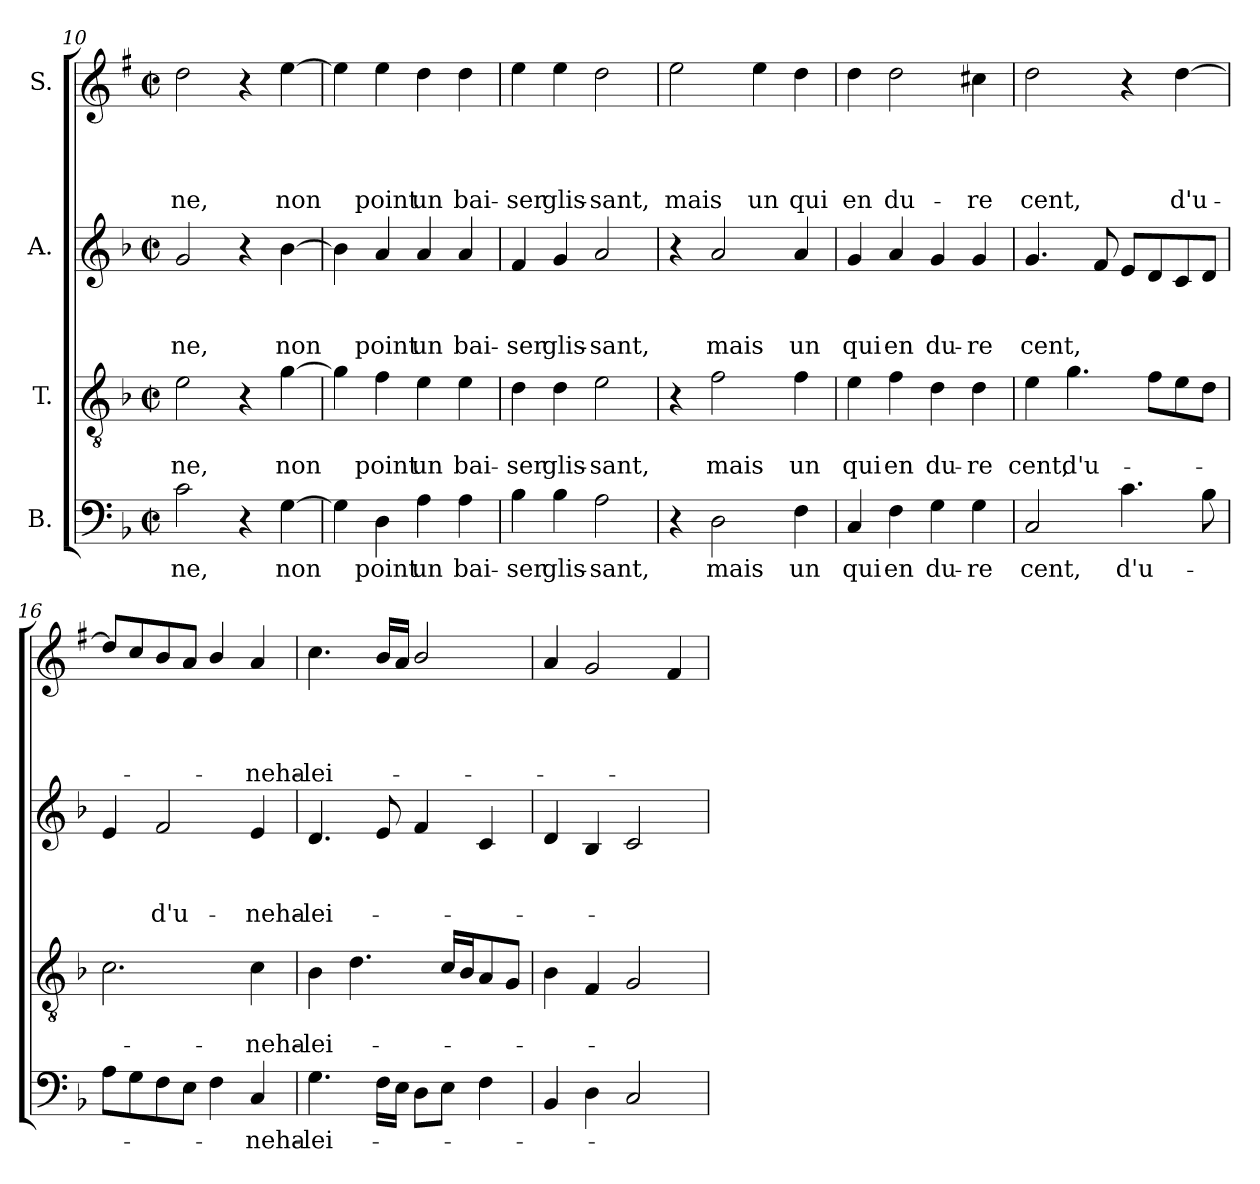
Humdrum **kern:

**kern	**text	**kern	**text	**text	**kern	**text	**text	**text	**kern	**text	**text	**text	**text
*part4	*part4	*part3	*part3	*part3	*part2	*part2	*part2	*part2	*part1	*part1	*part1	*part1	*part1
*staff4	*staff4	*staff3	*staff3	*staff3	*staff2	*staff2	*staff2	*staff2	*staff1	*staff1	*staff1	*staff1	*staff1
*I"B.	*	*I"T.	*	*	*I"A.	*	*	*	*I"S.	*	*	*	*
*clefF4	*	*clefGv2	*	*	*clefG2	*	*	*	*clefG2	*	*	*	*
*	*	*	*	*	*	*	*	*	*ITrd1c2	*	*	*	*
*k[b-]	*	*k[b-]	*	*	*k[b-]	*	*	*	*k[b-]	*	*	*	*
*F:	*	*F:	*	*	*F:	*	*	*	*F:	*	*	*	*
*M2/2	*	*M2/2	*	*	*M2/2	*	*	*	*M2/2	*	*	*	*
*met(c|)	*	*met(c|)	*	*	*met(c|)	*	*	*	*met(c|)	*	*	*	*
=10	=10	=10	=10	=10	=10	=10	=10	=10	=10	=10	=10	=10	=10
2c\	-ne,	2e\	.	-ne,	2g/	.	.	-ne,	2cc\	.	.	.	-ne,
4r	.	4r	.	.	4r	.	.	.	4r	.	.	.	.
[4G\	non	[4g\	.	non	[4b-\	.	.	non	[4dd\	.	.	.	non
!!LO:LB:g=z
=11	=11	=11	=11	=11	=11	=11	=11	=11	=11	=11	=11	=11	=11
4G\]	.	4g\]	.	.	4b-\]	.	.	.	4dd\]	.	.	.	.
4D\	point	4f\	.	point	4a/	.	.	point	4dd\	.	.	.	point
4A\	un	4e\	.	un	4a/	.	.	un	4cc\	.	.	.	un
4A\	bai-	4e\	.	bai-	4a/	.	.	bai-	4cc\	.	.	.	bai-
=12	=12	=12	=12	=12	=12	=12	=12	=12	=12	=12	=12	=12	=12
4B-\	-ser	4d\	.	-ser	4f/	.	.	-ser	4dd\	.	.	.	-ser
4B-\	glis-	4d\	.	glis-	4g/	.	.	glis-	4dd\	.	.	.	glis-
2A\	-sant,	2e\	.	-sant,	2a/	.	.	-sant,	2cc\	.	.	.	-sant,
=13	=13	=13	=13	=13	=13	=13	=13	=13	=13	=13	=13	=13	=13
4r	.	4r	.	.	4r	.	.	.	2dd\	.	.	.	mais
2D\	mais	2f\	.	mais	2a/	.	.	mais	.	.	.	.	.
.	.	.	.	.	.	.	.	.	4dd\	.	.	.	un
4F\	un	4f\	.	un	4a/	.	.	un	4cc\	.	.	.	qui
=14	=14	=14	=14	=14	=14	=14	=14	=14	=14	=14	=14	=14	=14
4C/	qui	4e\	.	qui	4g/	.	.	qui	4cc\	.	.	.	en
4F\	en	4f\	.	en	4a/	.	.	en	2cc\	.	.	.	du-
4G\	du-	4d\	.	du-	4g/	.	.	du-	.	.	.	.	.
4G\	-re	4d\	.	-re	4g/	.	.	-re	4bn\	.	.	.	-re
=15	=15	=15	=15	=15	=15	=15	=15	=15	=15	=15	=15	=15	=15
2C/	cent,	4e\	.	cent,	4.g/	.	.	cent,	2cc\	.	.	.	cent,
.	.	4.g\	.	d'u-	.	.	.	.	.	.	.	.	.
.	.	.	.	.	8f/	.	.	.	.	.	.	.	.
4.c\	d'u-	.	.	.	8e/L	.	.	.	4r	.	.	.	.
.	.	8f\L	.	.	8d/	.	.	.	.	.	.	.	.
.	.	8e\	.	.	8c/	.	.	.	[4cc\	.	.	.	d'u-
8B-\	.	8d\J	.	.	8d/J	.	.	.	.	.	.	.	.
!!LO:PB:g=z
=16	=16	=16	=16	=16	=16	=16	=16	=16	=16	=16	=16	=16	=16
8A\L	.	2.c\	.	.	4e/	.	.	.	8cc/L]	.	.	.	.
8G\	.	.	.	.	.	.	.	.	8b-/	.	.	.	.
8F\	.	.	.	.	2f/	.	.	d'u-	8a/	.	.	.	.
8E\J	.	.	.	.	.	.	.	.	8g/J	.	.	.	.
4F\	.	.	.	.	.	.	.	.	4a/	.	.	.	.
4C/	-neha-	4c\	.	-neha-	4e/	.	.	-neha-	4g/	.	.	.	-neha-
=17	=17	=17	=17	=17	=17	=17	=17	=17	=17	=17	=17	=17	=17
4.G\	-lei-	4B-\	.	-lei-	4.d/	.	.	-lei-	4.b-\	.	.	.	-lei-
.	.	4.d\	.	.	.	.	.	.	.	.	.	.	.
16F\LL	.	.	.	.	8e/	.	.	.	16a/LL	.	.	.	.
16E\JJ	.	.	.	.	.	.	.	.	16g/JJ	.	.	.	.
8D\L	.	.	.	.	4f/	.	.	.	2a/	.	.	.	.
8E\J	.	16c/LL	.	.	.	.	.	.	.	.	.	.	.
.	.	16B-/J	.	.	.	.	.	.	.	.	.	.	.
4F\	.	8A/	.	.	4c/	.	.	.	.	.	.	.	.
.	.	8G/J	.	.	.	.	.	.	.	.	.	.	.
=18	=18	=18	=18	=18	=18	=18	=18	=18	=18	=18	=18	=18	=18
4BB-/	.	4B-\	.	.	4d/	.	.	.	4g/	.	.	.	.
4D\	.	4F/	.	.	4B-/	.	.	.	2f/	.	.	.	.
2C/	.	2G/	.	.	2c/	.	.	.	.	.	.	.	.
.	.	.	.	.	.	.	.	.	4e/	.	.	.	.
=	=	=	=	=	=	=	=	=	=	=	=	=	=
*-	*-	*-	*-	*-	*-	*-	*-	*-	*-	*-	*-	*-	*-
